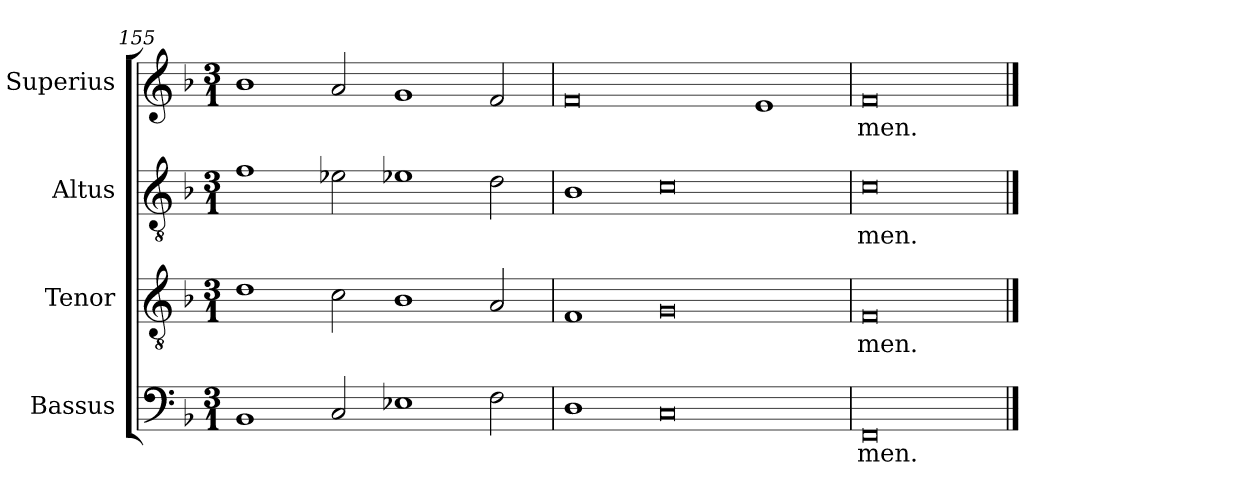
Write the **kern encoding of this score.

**kern	**text	**kern	**text	**kern	**text	**kern	**text
*part4	*part4	*part3	*part3	*part2	*part2	*part1	*part1
*staff4	*staff4	*staff3	*staff3	*staff2	*staff2	*staff1	*staff1
*I"Bassus	*	*I"Tenor	*	*I"Altus	*	*I"Superius	*
*I'B	*	*I'T	*	*I'A	*	*I'S	*
*clefF4	*	*clefGv2	*	*clefGv2	*	*clefG2	*
*k[b-]	*	*k[b-]	*	*k[b-]	*	*k[b-]	*
*M3/1	*	*M3/1	*	*M3/1	*	*M3/1	*
=155	=155	=155	=155	=155	=155	=155	=155
1BB-	.	1d	.	1f	.	1b-	.
2C	.	2c	.	2e-X	.	2a	.
1E-X	.	1B-	.	1e-X	.	1g	.
2F	.	2A	.	2d	.	2f	.
=156	=156	=156	=156	=156	=156	=156	=156
1D	.	1F	.	1B-	.	0f	.
0C	.	0G	.	0c	.	.	.
.	.	.	.	.	.	1e	.
=157	=157	=157	=157	=157	=157	=157	=157
!	!	!	!	!	!LO:LY:i	!	!LO:LY:i
0FF	-men.	0F	-men.	0c	-men.	0f	-men.
==	==	==	==	==	==	==	==
*-	*-	*-	*-	*-	*-	*-	*-
